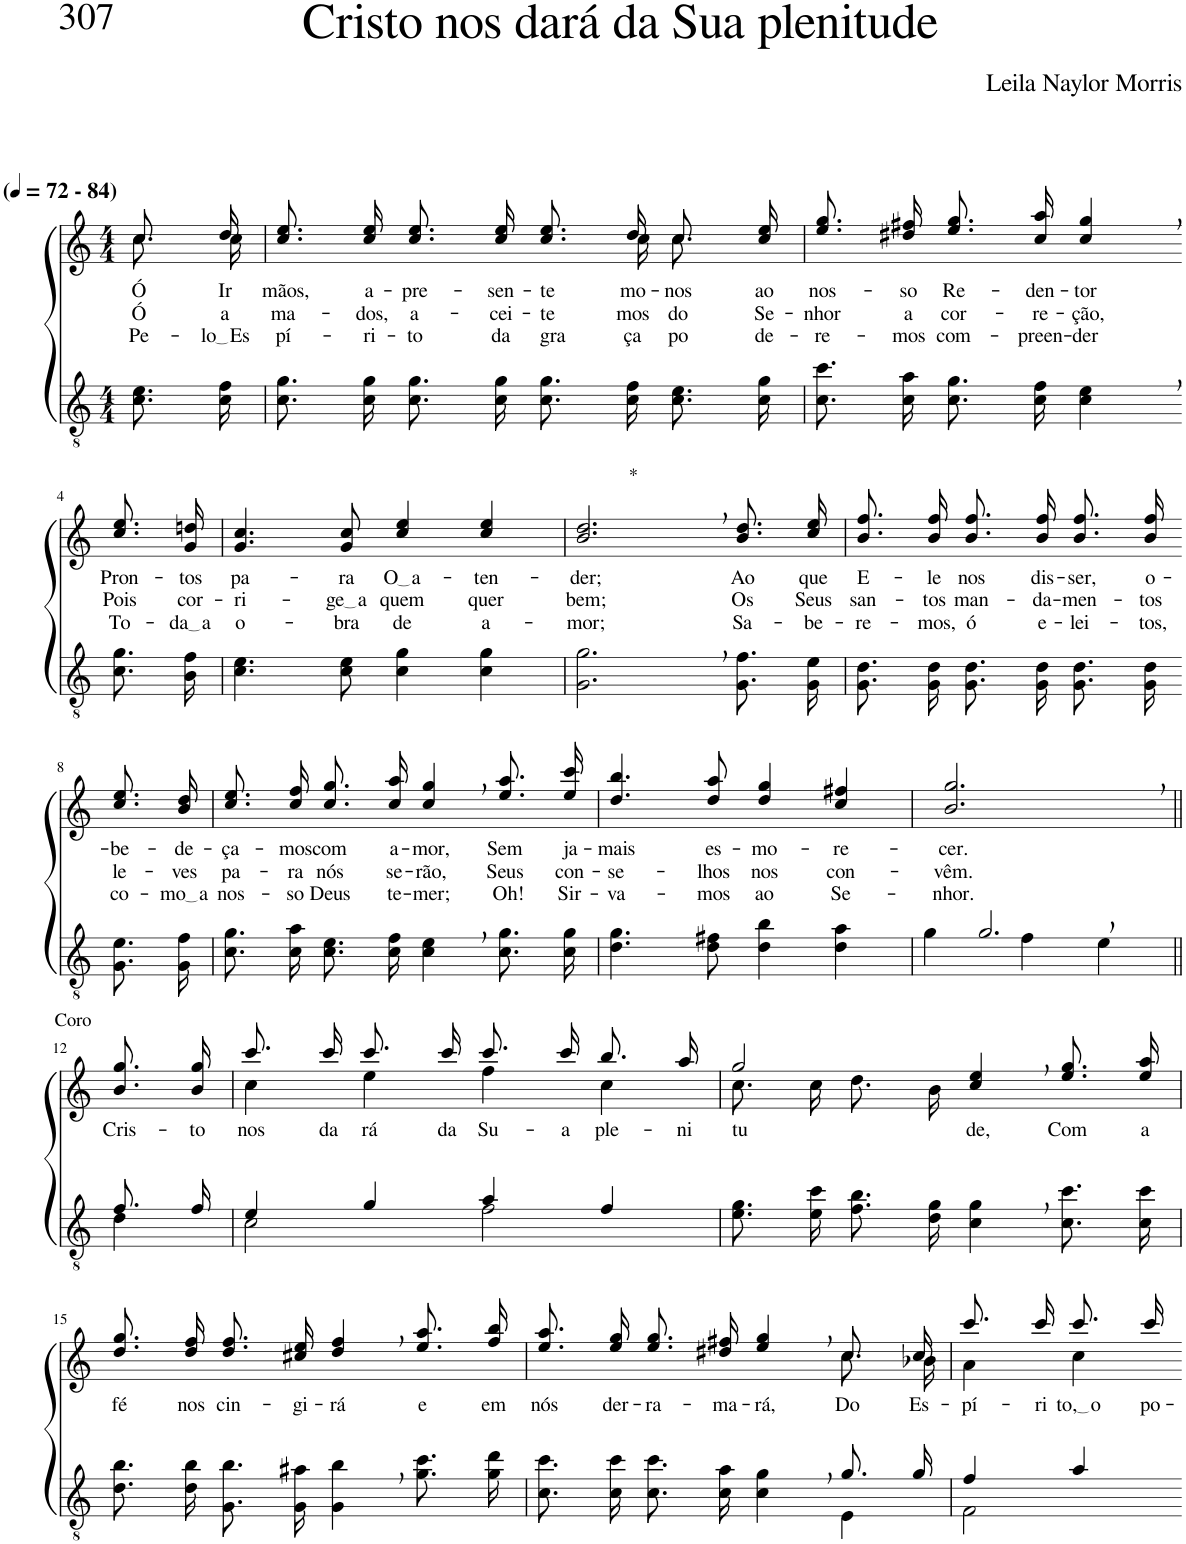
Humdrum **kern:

**kern	**kern	**text	**text	**text
*part2	*part1	*part1	*part1	*part1
*staff2	*staff1	*staff1	*staff1	*staff1
*I"Parte III e IV	*I"Parte I e II	*	*	*
*clefGv2	*clefG2	*	*	*
*Trd5c9	*Trd5c9	*	*	*
*k[]	*k[]	*	*	*
*M4/4	*M4/4	*	*	*
*MM72	*MM72	*	*	*
=1	=1	=1	=1	=1
*	*^	*	*	*
!	!LO:TX:a:B:t=(	!	!	!	!
!	!LO:TX:a:B:t=- 84)	!	!	!	!
!	!	!	!LO:LY:b	!LO:LY:b	!LO:LY:b
8.c\ 8.e\L	8.cc/L	8.cc\L	Ó	Ó	Pe-
!	!	!	!LO:LY:b	!LO:LY:b	!LO:LY:b
16c\ 16f\Jk	16dd/Jk	16cc\Jk	Ir-	a-	lo Es
=2	=2	=2	=2	=2	=2
!	!	!	!LO:LY:b	!LO:LY:b	!LO:LY:b
8.c\ 8.g\L	8.cc\ 8.ee\L	8.ryy	-mãos,	-ma-	-pí-
!	!	!	!LO:LY:b	!LO:LY:b	!LO:LY:b
*	*v	*v	*	*	*
16c\ 16g\Jk	16cc\ 16ee\Jk	a-	-dos,	-ri-
!	!	!LO:LY:b	!LO:LY:b	!LO:LY:b
8.c\ 8.g\L	8.cc\ 8.ee\L	-pre-	a-	-to
!	!	!LO:LY:b	!LO:LY:b	!LO:LY:b
16c\ 16g\Jk	16cc\ 16ee\Jk	-sen-	-cei-	da
!	!	!LO:LY:b	!LO:LY:b	!LO:LY:b
8.c\ 8.g\L	8.cc\ 8.ee\L	-te-	-te-	gra-
*	*^	*	*	*
!	!	!	!LO:LY:b	!LO:LY:b	!LO:LY:b
16c\ 16f\Jk	16dd\Jk	16cc\KL	-mo-	-mos	-ça
!	!	!	!LO:LY:b	!LO:LY:b	!LO:LY:b
8.c\ 8.e\L	8.cc\L	8.cc\J	-nos	do	po-
!	!	!	!LO:LY:b	!LO:LY:b	!LO:LY:b
16c\ 16g\Jk	16cc\ 16ee\Jk	16ryy	ao	Se-	-de-
=3	=3	=3	=3	=3	=3
!	!	!	!LO:LY:b	!LO:LY:b	!LO:LY:b
*	*v	*v	*	*	*
8.c\ 8.cc\L	8.ee\ 8.gg\L	nos-	-nhor	-re-
!	!	!LO:LY:b	!LO:LY:b	!LO:LY:b
16c\ 16a\Jk	16dd#X\ 16ff#X\Jk	-so	a	-mos
!	!	!LO:LY:b	!LO:LY:b	!LO:LY:b
8.c\ 8.g\L	8.ee\ 8.gg\L	Re-	cor-	com-
!	!	!LO:LY:b	!LO:LY:b	!LO:LY:b
16c\ 16f\Jk	16cc\ 16aa\Jk	-den-	-re-	-preen-
!	!	!LO:LY:b	!LO:LY:b	!LO:LY:b
4c\, 4e\,	4cc/, 4gg/,	-tor	-ção,	-der
!!LO:LB:g=z
=4-	=4-	=4-	=4-	=4-
!	!	!LO:LY:b	!LO:LY:b	!LO:LY:b
8.c\ 8.g\L	8.cc\ 8.ee\L	Pron-	Pois	To-
!	!	!LO:LY:b	!LO:LY:b	!LO:LY:b
16B\ 16f\Jk	16g\ 16ddn\Jk	-tos	cor-	da a
=5	=5	=5	=5	=5
!	!	!LO:LY:b	!LO:LY:b	!LO:LY:b
4.c\ 4.e\	4.g/ 4.cc/	pa-	-ri-	o-
!	!	!LO:LY:b	!LO:LY:b	!LO:LY:b
8c\ 8e\	8g/ 8cc/	-ra	ge a	-bra
!	!	!LO:LY:b	!LO:LY:b	!LO:LY:b
4c\ 4g\	4cc/ 4ee/	O a	quem	de
!	!	!LO:LY:b	!LO:LY:b	!LO:LY:b
4c\ 4g\	4cc/ 4ee/	-ten-	quer	a-
=6	=6	=6	=6	=6
!	!LO:TX:a:t=*	!	!	!
!	!	!LO:LY:b	!LO:LY:b	!LO:LY:b
2.G\, 2.g\,	2.b/, 2.dd/,	-der;	bem;	-mor;
!	!	!LO:LY:b	!LO:LY:b	!LO:LY:b
8.G\ 8.f\L	8.b\ 8.dd\L	Ao	Os	Sa-
!	!	!LO:LY:b	!LO:LY:b	!LO:LY:b
16G\ 16e\Jk	16cc\ 16ee\Jk	que	Seus	-be-
=7	=7	=7	=7	=7
!	!	!LO:LY:b	!LO:LY:b	!LO:LY:b
8.G\ 8.d\L	8.b\ 8.ff\L	E-	san-	-re-
!	!	!LO:LY:b	!LO:LY:b	!LO:LY:b
16G\ 16d\Jk	16b\ 16ff\Jk	-le	-tos	-mos,
!	!	!LO:LY:b	!LO:LY:b	!LO:LY:b
8.G\ 8.d\L	8.b\ 8.ff\L	nos	man-	ó
!	!	!LO:LY:b	!LO:LY:b	!LO:LY:b
16G\ 16d\Jk	16b\ 16ff\Jk	dis-	-da-	e-
!	!	!LO:LY:b	!LO:LY:b	!LO:LY:b
8.G\ 8.d\L	8.b\ 8.ff\L	-ser,	-men-	-lei-
!	!	!LO:LY:b	!LO:LY:b	!LO:LY:b
16G\ 16d\Jk	16b\ 16ff\Jk	o-	-tos	-tos,
!!LO:LB:g=z
=8-	=8-	=8-	=8-	=8-
!	!	!LO:LY:b	!LO:LY:b	!LO:LY:b
8.G\ 8.e\L	8.cc\ 8.ee\L	-be-	le-	co-
!	!	!LO:LY:b	!LO:LY:b	!LO:LY:b
16G\ 16f\Jk	16b\ 16dd\Jk	-de-	-ves	mo a
=9	=9	=9	=9	=9
!	!	!LO:LY:b	!LO:LY:b	!LO:LY:b
8.c\ 8.g\L	8.cc\ 8.ee\L	-ça-	pa-	nos-
!	!	!LO:LY:b	!LO:LY:b	!LO:LY:b
16c\ 16a\Jk	16cc\ 16ff\Jk	-mos	-ra	-so
!	!	!LO:LY:b	!LO:LY:b	!LO:LY:b
8.c\ 8.e\L	8.cc\ 8.gg\L	com	nós	Deus
!	!	!LO:LY:b	!LO:LY:b	!LO:LY:b
16c\ 16f\Jk	16cc\ 16aa\Jk	a-	se-	te-
!	!	!LO:LY:b	!LO:LY:b	!LO:LY:b
4c\, 4e\,	4cc/, 4gg/,	-mor,	-rão,	-mer;
!	!	!LO:LY:b	!LO:LY:b	!LO:LY:b
8.c\ 8.g\L	8.ee\ 8.aa\L	Sem	Seus	Oh!
!	!	!LO:LY:b	!LO:LY:b	!LO:LY:b
16c\ 16g\Jk	16ee\ 16ccc\Jk	ja-	con-	Sir-
=10	=10	=10	=10	=10
!	!	!LO:LY:b	!LO:LY:b	!LO:LY:b
4.d\ 4.g\	4.dd/ 4.bb/	-mais	-se-	-va-
!	!	!LO:LY:b	!LO:LY:b	!LO:LY:b
8d\ 8f#X\	8dd/ 8aa/	es-	-lhos	-mos
!	!	!LO:LY:b	!LO:LY:b	!LO:LY:b
4d\ 4b\	4dd/ 4gg/	-mo-	nos	ao
!	!	!LO:LY:b	!LO:LY:b	!LO:LY:b
4d\ 4a\	4cc/ 4ff#X/	-re-	con-	Se-
=11	=11	=11	=11	=11
*^	*	*	*	*
!	!	!	!LO:LY:b	!LO:LY:b	!LO:LY:b
2.g,/	4g\	2.b/, 2.gg/,	-cer.	-vêm.	-nhor.
.	4f\	.	.	.	.
.	4e\	.	.	.	.
!!LO:LB:g=z
=12||	=12||	=12||	=12||	=12||	=12||
!	!	!LO:TX:a:t=Coro	!	!	!
!	!	!	!LO:LY:b	!	!
8.f/L	4d\	8.b\ 8.gg\L	Cris-	.	.
!	!	!	!LO:LY:b	!	!
16f/Jk	.	16b\ 16gg\Jk	-to	.	.
=13	=13	=13	=13	=13	=13
*	*	*^	*	*	*
!	!	!	!	!LO:LY:b	!	!
4e/	2c\	8.ccc/L	4cc\	nos	.	.
!	!	!	!	!LO:LY:b	!	!
.	.	16ccc/Jk	.	da-	.	.
!	!	!	!	!LO:LY:b	!	!
4g/	.	8.ccc/L	4ee\	-rá	.	.
!	!	!	!	!LO:LY:b	!	!
.	.	16ccc/Jk	.	da	.	.
!	!	!	!	!LO:LY:b	!	!
4a/	2f\	8.ccc/L	4ff\	Su-	.	.
!	!	!	!	!LO:LY:b	!	!
.	.	16ccc/Jk	.	-a	.	.
!	!	!	!	!LO:LY:b	!	!
4f/	.	8.bb/L	4cc\	ple-	.	.
!	!	!	!	!LO:LY:b	!	!
.	.	16aa/Jk	.	-ni-	.	.
*v	*v	*	*	*	*	*
=14	=14	=14	=14	=14	=14
!	!	!	!LO:LY:b	!	!
8.e\ 8.g\L	2gg/	8.cc\L	-tu-	.	.
16e\ 16cc\Jk	.	16cc\Jk	.	.	.
8.f\ 8.b\L	.	8.dd\L	.	.	.
16d\ 16g\Jk	.	16b\Jk	.	.	.
!	!	!	!LO:LY:b	!	!
4c\, 4g\,	4cc/, 4ee/,	2ryy	-de,	.	.
!	!	!	!LO:LY:b	!	!
8.c\ 8.cc\L	8.ee\ 8.gg\L	.	Com	.	.
!	!	!	!LO:LY:b	!	!
16c\ 16cc\Jk	16ee\ 16aa\Jk	.	a	.	.
*	*v	*v	*	*	*
!!LO:LB:g=z
=15	=15	=15	=15	=15
!	!	!LO:LY:b	!	!
8.d\ 8.b\L	8.dd\ 8.gg\L	fé	.	.
!	!	!LO:LY:b	!	!
16d\ 16b\Jk	16dd\ 16ff\Jk	nos	.	.
!	!	!LO:LY:b	!	!
8.G\ 8.b\L	8.dd\ 8.ff\L	cin-	.	.
!	!	!LO:LY:b	!	!
16G\ 16a#X\Jk	16cc#X\ 16ee\Jk	-gi-	.	.
!	!	!LO:LY:b	!	!
4G\, 4b\,	4dd/, 4ff/,	-rá	.	.
!	!	!LO:LY:b	!	!
8.g\ 8.cc\L	8.ee\ 8.aa\L	e	.	.
!	!	!LO:LY:b	!	!
16g\ 16dd\Jk	16ff\ 16bb\Jk	em	.	.
=16	=16	=16	=16	=16
*^	*	*	*	*
!	!	!	!LO:LY:b	!	!
*	*	*^	*	*	*
2.ryy	8.c\ 8.cc\L	8.ee\ 8.aa\L	2.ryy	nós	.	.
!	!	!	!	!LO:LY:b	!	!
.	16c\ 16cc\Jk	16ee\ 16gg\Jk	.	der-	.	.
!	!	!	!	!LO:LY:b	!	!
.	8.c\ 8.cc\L	8.ee\ 8.gg\L	.	-ra-	.	.
!	!	!	!	!LO:LY:b	!	!
.	16c\ 16a\Jk	16dd#X\ 16ff#X\Jk	.	-ma-	.	.
!	!	!	!	!LO:LY:b	!	!
.	4c\ 4g\	4ee/, 4gg/,	.	-rá,	.	.
!	!	!	!	!LO:LY:b	!	!
8.g/L	4E\	8.cc/L	8.cc\L	Do	.	.
!	!	!	!	!LO:LY:b	!	!
16g/Jk	.	16cc/Jk	16b-X\Jk	Es-	.	.
=17	=17	=17	=17	=17	=17	=17
!	!	!	!	!LO:LY:b	!	!
4f/	2F\	8.ccc/L	4a\	-pí-	.	.
!	!	!	!	!LO:LY:b	!	!
.	.	16ccc/Jk	.	-ri-	.	.
!	!	!	!	!LO:LY:b	!	!
4a/	.	8.ccc/L	4cc\	to, o	.	.
!	!	!	!	!LO:LY:b	!	!
.	.	16ccc/Jk	.	po-	.	.
*v	*v	*	*	*	*	*
*	*v	*v	*	*	*
=-	=-	=-	=-	=-
*-	*-	*-	*-	*-
